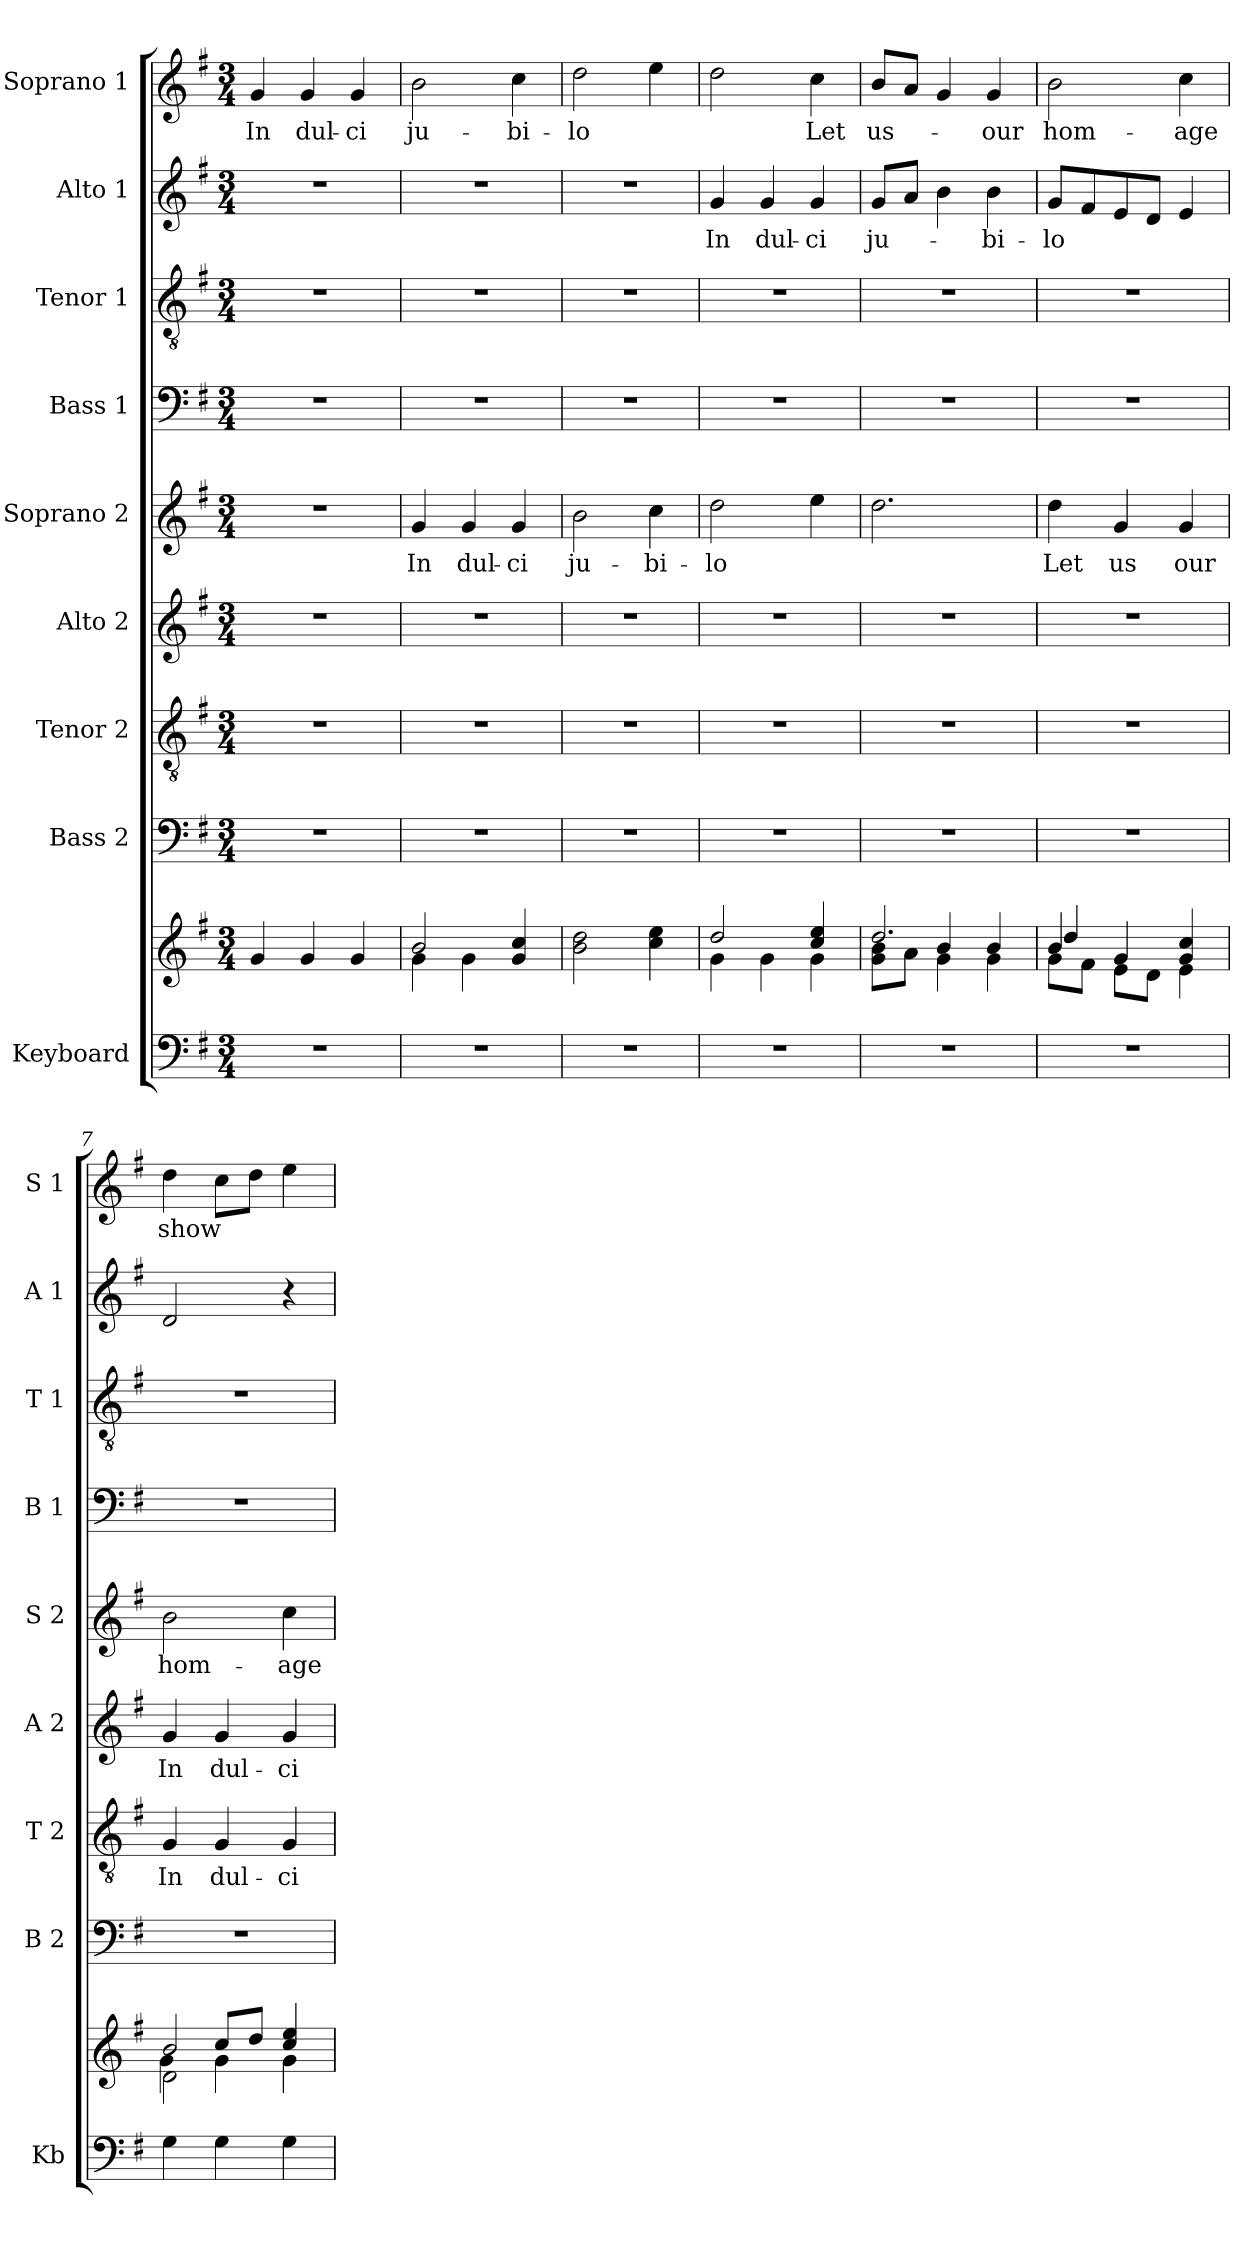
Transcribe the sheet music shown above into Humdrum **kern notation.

**kern	**kern	**kern	**kern	**text	**kern	**text	**kern	**text	**kern	**kern	**kern	**text	**kern	**text
*part9	*part9	*part8	*part7	*part7	*part6	*part6	*part5	*part5	*part4	*part3	*part2	*part2	*part1	*part1
*staff10	*staff9	*staff8	*staff7	*staff7	*staff6	*staff6	*staff5	*staff5	*staff4	*staff3	*staff2	*staff2	*staff1	*staff1
*I"Keyboard	*	*I"Bass 2	*I"Tenor 2	*	*I"Alto 2	*	*I"Soprano 2	*	*I"Bass 1	*I"Tenor 1	*I"Alto 1	*	*I"Soprano 1	*
*I'Kb	*	*I'B 2	*I'T 2	*	*I'A 2	*	*I'S 2	*	*I'B 1	*I'T 1	*I'A 1	*	*I'S 1	*
*clefF4	*clefG2	*clefF4	*clefGv2	*	*clefG2	*	*clefG2	*	*clefF4	*clefGv2	*clefG2	*	*clefG2	*
*k[f#]	*k[f#]	*k[f#]	*k[f#]	*	*k[f#]	*	*k[f#]	*	*k[f#]	*k[f#]	*k[f#]	*	*k[f#]	*
*G:	*G:	*G:	*G:	*	*G:	*	*G:	*	*G:	*G:	*G:	*	*G:	*
*M3/4	*M3/4	*M3/4	*M3/4	*	*M3/4	*	*M3/4	*	*M3/4	*M3/4	*M3/4	*	*M3/4	*
=1	=1	=1	=1	=1	=1	=1	=1	=1	=1	=1	=1	=1	=1	=1
2.r	4g/	2.r	2.r	.	2.r	.	2.r	.	2.r	2.r	2.r	.	4g/	In
.	4g/	.	.	.	.	.	.	.	.	.	.	.	4g/	dul-
.	4g/	.	.	.	.	.	.	.	.	.	.	.	4g/	-ci
=2	=2	=2	=2	=2	=2	=2	=2	=2	=2	=2	=2	=2	=2	=2
*	*^	*	*	*	*	*	*	*	*	*	*	*	*	*
2.r	2b/	4g\	2.r	2.r	.	2.r	.	4g/	In	2.r	2.r	2.r	.	2b\	ju-
.	.	4g\	.	.	.	.	.	4g/	dul-	.	.	.	.	.	.
.	4g/ 4cc/	4ryy	.	.	.	.	.	4g/	-ci	.	.	.	.	4cc\	-bi-
*	*v	*v	*	*	*	*	*	*	*	*	*	*	*	*	*
=3	=3	=3	=3	=3	=3	=3	=3	=3	=3	=3	=3	=3	=3	=3
2.r	2b\ 2dd\	2.r	2.r	.	2.r	.	2b\	ju-	2.r	2.r	2.r	.	2dd\	-lo
.	4cc\ 4ee\	.	.	.	.	.	4cc\	-bi-	.	.	.	.	4ee\	.
=4	=4	=4	=4	=4	=4	=4	=4	=4	=4	=4	=4	=4	=4	=4
*	*^	*	*	*	*	*	*	*	*	*	*	*	*	*
2.r	2dd/	4g\	2.r	2.r	.	2.r	.	2dd\	-lo	2.r	2.r	4g/	In	2dd\	.
.	.	4g\	.	.	.	.	.	.	.	.	.	4g/	dul-	.	.
.	4cc/ 4ee/	4g\	.	.	.	.	.	4ee\	.	.	.	4g/	-ci	4cc\	Let
=5	=5	=5	=5	=5	=5	=5	=5	=5	=5	=5	=5	=5	=5	=5	=5
*	*	*^	*	*	*	*	*	*	*	*	*	*	*	*	*
2.r	2.dd/	8g\ 8b\L	8b/Lyy	2.r	2.r	.	2.r	.	2.dd\	.	2.r	2.r	8g/L	ju-	8b/L	us-
.	.	8a\J	8a/Jyy	.	.	.	.	.	.	.	.	.	8a/J	.	8a/J	.
.	.	4b/	4g\	.	.	.	.	.	.	.	.	.	4b\	.	4g/	.
.	.	4b/	4g\	.	.	.	.	.	.	.	.	.	4b\	-bi-	4g/	-our
=6	=6	=6	=6	=6	=6	=6	=6	=6	=6	=6	=6	=6	=6	=6	=6	=6
2.r	4b/	8g\L	4dd/	2.r	2.r	.	2.r	.	4dd\	Let	2.r	2.r	8g/L	-lo	2b\	hom-
.	.	8f#\J	.	.	.	.	.	.	.	.	.	.	8f#/	.	.	.
.	4ryy	8e\L	4g/	.	.	.	.	.	4g/	us	.	.	8e/	.	.	.
.	.	8d\J	.	.	.	.	.	.	.	.	.	.	8d/J	.	.	.
.	4g/ 4cc/	4e\	4ryy	.	.	.	.	.	4g/	our	.	.	4e/	.	4cc\	-age
=7	=7	=7	=7	=7	=7	=7	=7	=7	=7	=7	=7	=7	=7	=7	=7	=7
*	*	*	*^	*	*	*	*	*	*	*	*	*	*	*	*	*
4G\	2b/	2d\	4dd/yy	4g\	2.r	4G/	In	4g/	In	2b\	hom-	2.r	2.r	2d/	.	4dd\	show
4G\	.	.	8cc/L	4g\	.	4G/	dul-	4g/	dul-	.	.	.	.	.	.	8cc\L	.
.	.	.	8dd/J	.	.	.	.	.	.	.	.	.	.	.	.	8dd\J	.
4G\	4cc/ 4ee/	4g\	4ryy	4ryy	.	4G/	-ci	4g/	-ci	4cc\	-age	.	.	4r	.	4ee\	.
*	*v	*v	*v	*v	*	*	*	*	*	*	*	*	*	*	*	*	*
=	=	=	=	=	=	=	=	=	=	=	=	=	=	=
*-	*-	*-	*-	*-	*-	*-	*-	*-	*-	*-	*-	*-	*-	*-
